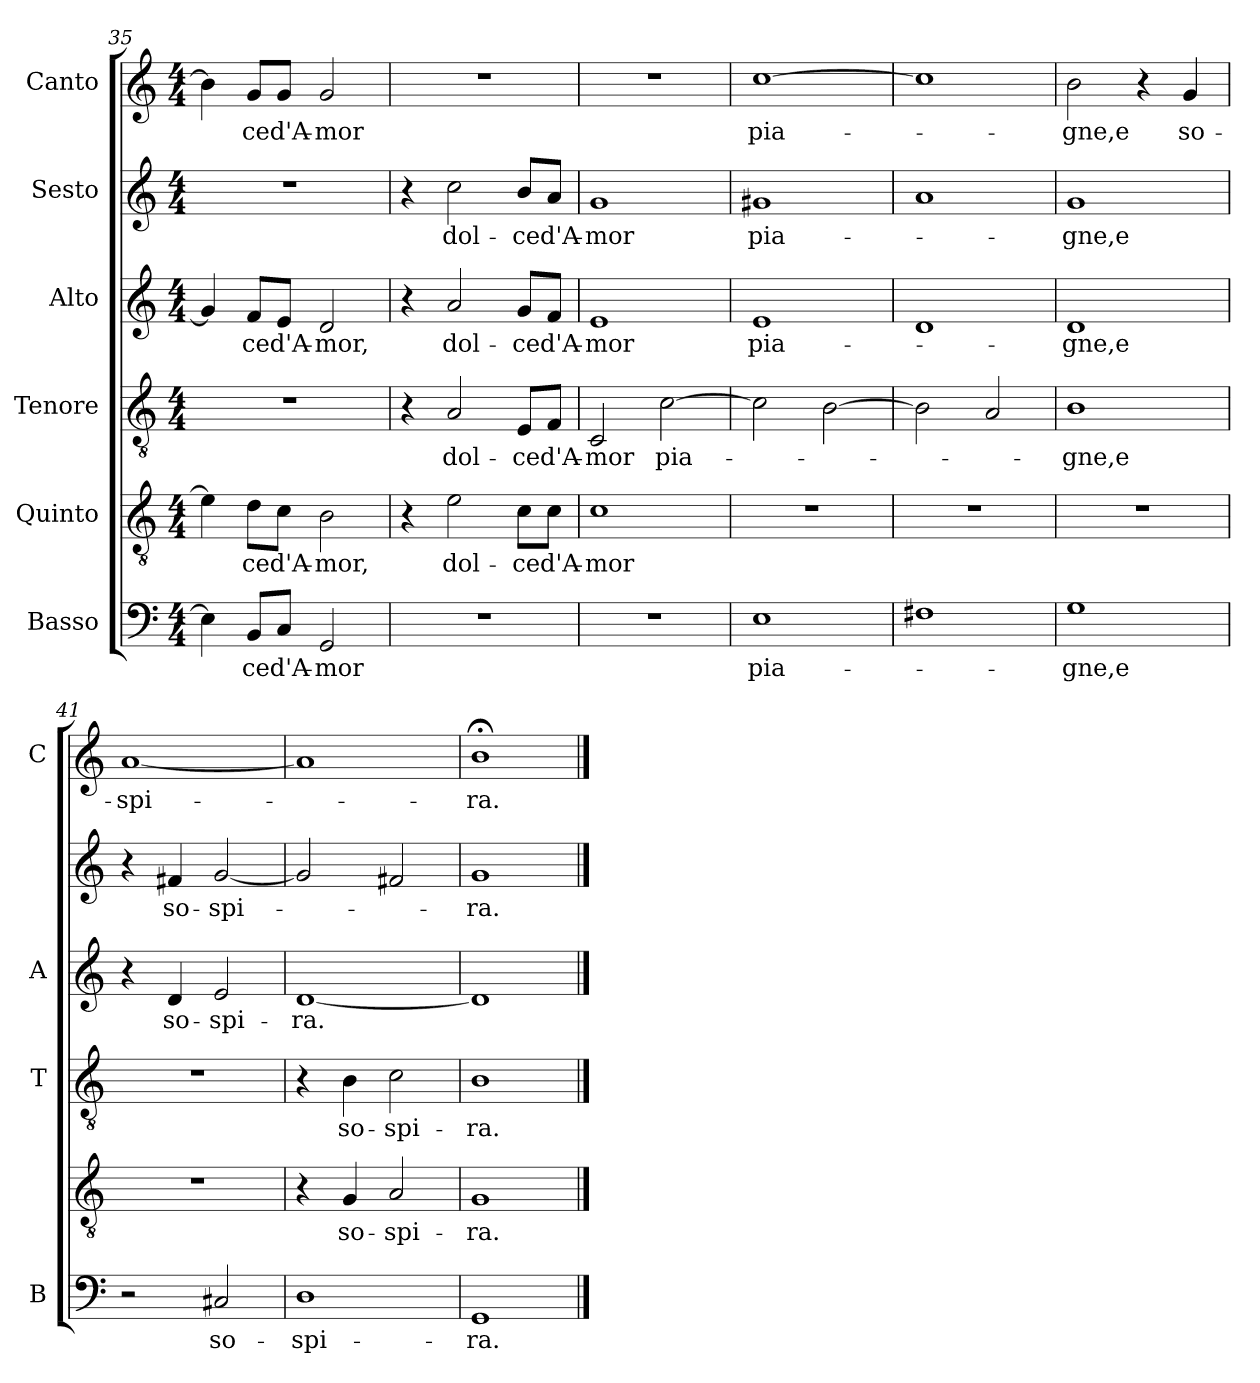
**kern	**text	**kern	**text	**kern	**text	**kern	**text	**kern	**text	**kern	**text
*part6	*part6	*part5	*part5	*part4	*part4	*part3	*part3	*part2	*part2	*part1	*part1
*staff6	*staff6	*staff5	*staff5	*staff4	*staff4	*staff3	*staff3	*staff2	*staff2	*staff1	*staff1
*I"Basso	*	*I"Quinto	*	*I"Tenore	*	*I"Alto	*	*I"Sesto	*	*I"Canto	*
*I'B	*	*	*	*I'T	*	*I'A	*	*	*	*I'C	*
!!LO:LB:g=z
*clefF4	*	*clefGv2	*	*clefGv2	*	*clefG2	*	*clefG2	*	*clefG2	*
*k[]	*	*k[]	*	*k[]	*	*k[]	*	*k[]	*	*k[]	*
*C:	*	*C:	*	*C:	*	*C:	*	*C:	*	*C:	*
*M4/4	*	*M4/4	*	*M4/4	*	*M4/4	*	*M4/4	*	*M4/4	*
=35	=35	=35	=35	=35	=35	=35	=35	=35	=35	=35	=35
4E\]	.	4e\]	.	1r	.	4g/]	.	1r	.	4b\]	.
!	!LO:LY:b	!	!LO:LY:b	!	!	!	!LO:LY:b	!	!	!	!LO:LY:b
8BB/L	-ce	8d\L	-ce	.	.	8f/L	-ce	.	.	8g/L	-ce
!	!LO:LY:b	!	!LO:LY:b	!	!	!	!LO:LY:b	!	!	!	!LO:LY:b
8C/J	d'A-	8c\J	d'A-	.	.	8e/J	d'A-	.	.	8g/J	d'A-
!	!LO:LY:b	!	!LO:LY:b	!	!	!	!LO:LY:b	!	!	!	!LO:LY:b
2GG/	-mor	2B\	-mor,	.	.	2d/	-mor,	.	.	2g/	-mor
=36	=36	=36	=36	=36	=36	=36	=36	=36	=36	=36	=36
1r	.	4r	.	4r	.	4r	.	4r	.	1r	.
!	!	!	!LO:LY:b	!	!LO:LY:b	!	!LO:LY:b	!	!LO:LY:b	!	!
.	.	2e\	dol-	2A/	dol-	2a/	dol-	2cc\	dol-	.	.
!	!	!	!LO:LY:b	!	!LO:LY:b	!	!LO:LY:b	!	!LO:LY:b	!	!
.	.	8c\L	-ce	8E/L	-ce	8g/L	-ce	8b/L	-ce	.	.
!	!	!	!LO:LY:b	!	!LO:LY:b	!	!LO:LY:b	!	!LO:LY:b	!	!
.	.	8c\J	d'A-	8F/J	d'A-	8f/J	d'A-	8a/J	d'A-	.	.
=37	=37	=37	=37	=37	=37	=37	=37	=37	=37	=37	=37
!	!	!	!LO:LY:b	!	!LO:LY:b	!	!LO:LY:b	!	!LO:LY:b	!	!
1r	.	1c	-mor	2C/	-mor	1e	-mor	1g	-mor	1r	.
!	!	!	!	!	!LO:LY:b	!	!	!	!	!	!
.	.	.	.	[2c\	pia-	.	.	.	.	.	.
=38	=38	=38	=38	=38	=38	=38	=38	=38	=38	=38	=38
!	!LO:LY:b	!	!	!	!	!	!LO:LY:b	!	!LO:LY:b	!	!LO:LY:b
1E	pia-	1r	.	2c\]	.	1e	pia-	1g#X	pia-	[1cc	pia-
.	.	.	.	[2B\	.	.	.	.	.	.	.
=39	=39	=39	=39	=39	=39	=39	=39	=39	=39	=39	=39
1F#X	.	1r	.	2B\]	.	1d	.	1a	.	1cc]	.
.	.	.	.	2A/	.	.	.	.	.	.	.
=40	=40	=40	=40	=40	=40	=40	=40	=40	=40	=40	=40
!	!LO:LY:b	!	!	!	!LO:LY:b	!	!LO:LY:b	!	!LO:LY:b	!	!LO:LY:b
1G	-gne,e	1r	.	1B	-gne,e	1d	-gne,e	1g	-gne,e	2b\	-gne,e
.	.	.	.	.	.	.	.	.	.	4r	.
!	!	!	!	!	!	!	!	!	!	!	!LO:LY:b
.	.	.	.	.	.	.	.	.	.	4g/	so-
=41	=41	=41	=41	=41	=41	=41	=41	=41	=41	=41	=41
!	!	!	!	!	!	!	!	!	!	!	!LO:LY:b
2r	.	1r	.	1r	.	4r	.	4r	.	[1a	-spi-
!	!	!	!	!	!	!	!LO:LY:b	!	!LO:LY:b	!	!
.	.	.	.	.	.	4d/	so-	4f#X/	so-	.	.
!	!LO:LY:b	!	!	!	!	!	!LO:LY:b	!	!LO:LY:b	!	!
2C#X/	so-	.	.	.	.	2e/	-spi-	[2g/	-spi-	.	.
=42	=42	=42	=42	=42	=42	=42	=42	=42	=42	=42	=42
!	!LO:LY:b	!	!	!	!	!	!LO:LY:b	!	!	!	!
1D	-spi-	4r	.	4r	.	[1d	-ra.	2g/]	.	1a]	.
!	!	!	!LO:LY:b	!	!LO:LY:b	!	!	!	!	!	!
.	.	4G/	so-	4B\	so-	.	.	.	.	.	.
!	!	!	!LO:LY:b	!	!LO:LY:b	!	!	!	!	!	!
.	.	2A/	-spi-	2c\	-spi-	.	.	2f#X/	.	.	.
=43	=43	=43	=43	=43	=43	=43	=43	=43	=43	=43	=43
!	!LO:LY:b	!	!LO:LY:b	!	!LO:LY:b	!	!	!	!LO:LY:b	!	!LO:LY:b
1GG	-ra.	1G	-ra.	1B	-ra.	1d]	.	1g	-ra.	1b;<	-ra.
==	==	==	==	==	==	==	==	==	==	==	==
*-	*-	*-	*-	*-	*-	*-	*-	*-	*-	*-	*-
